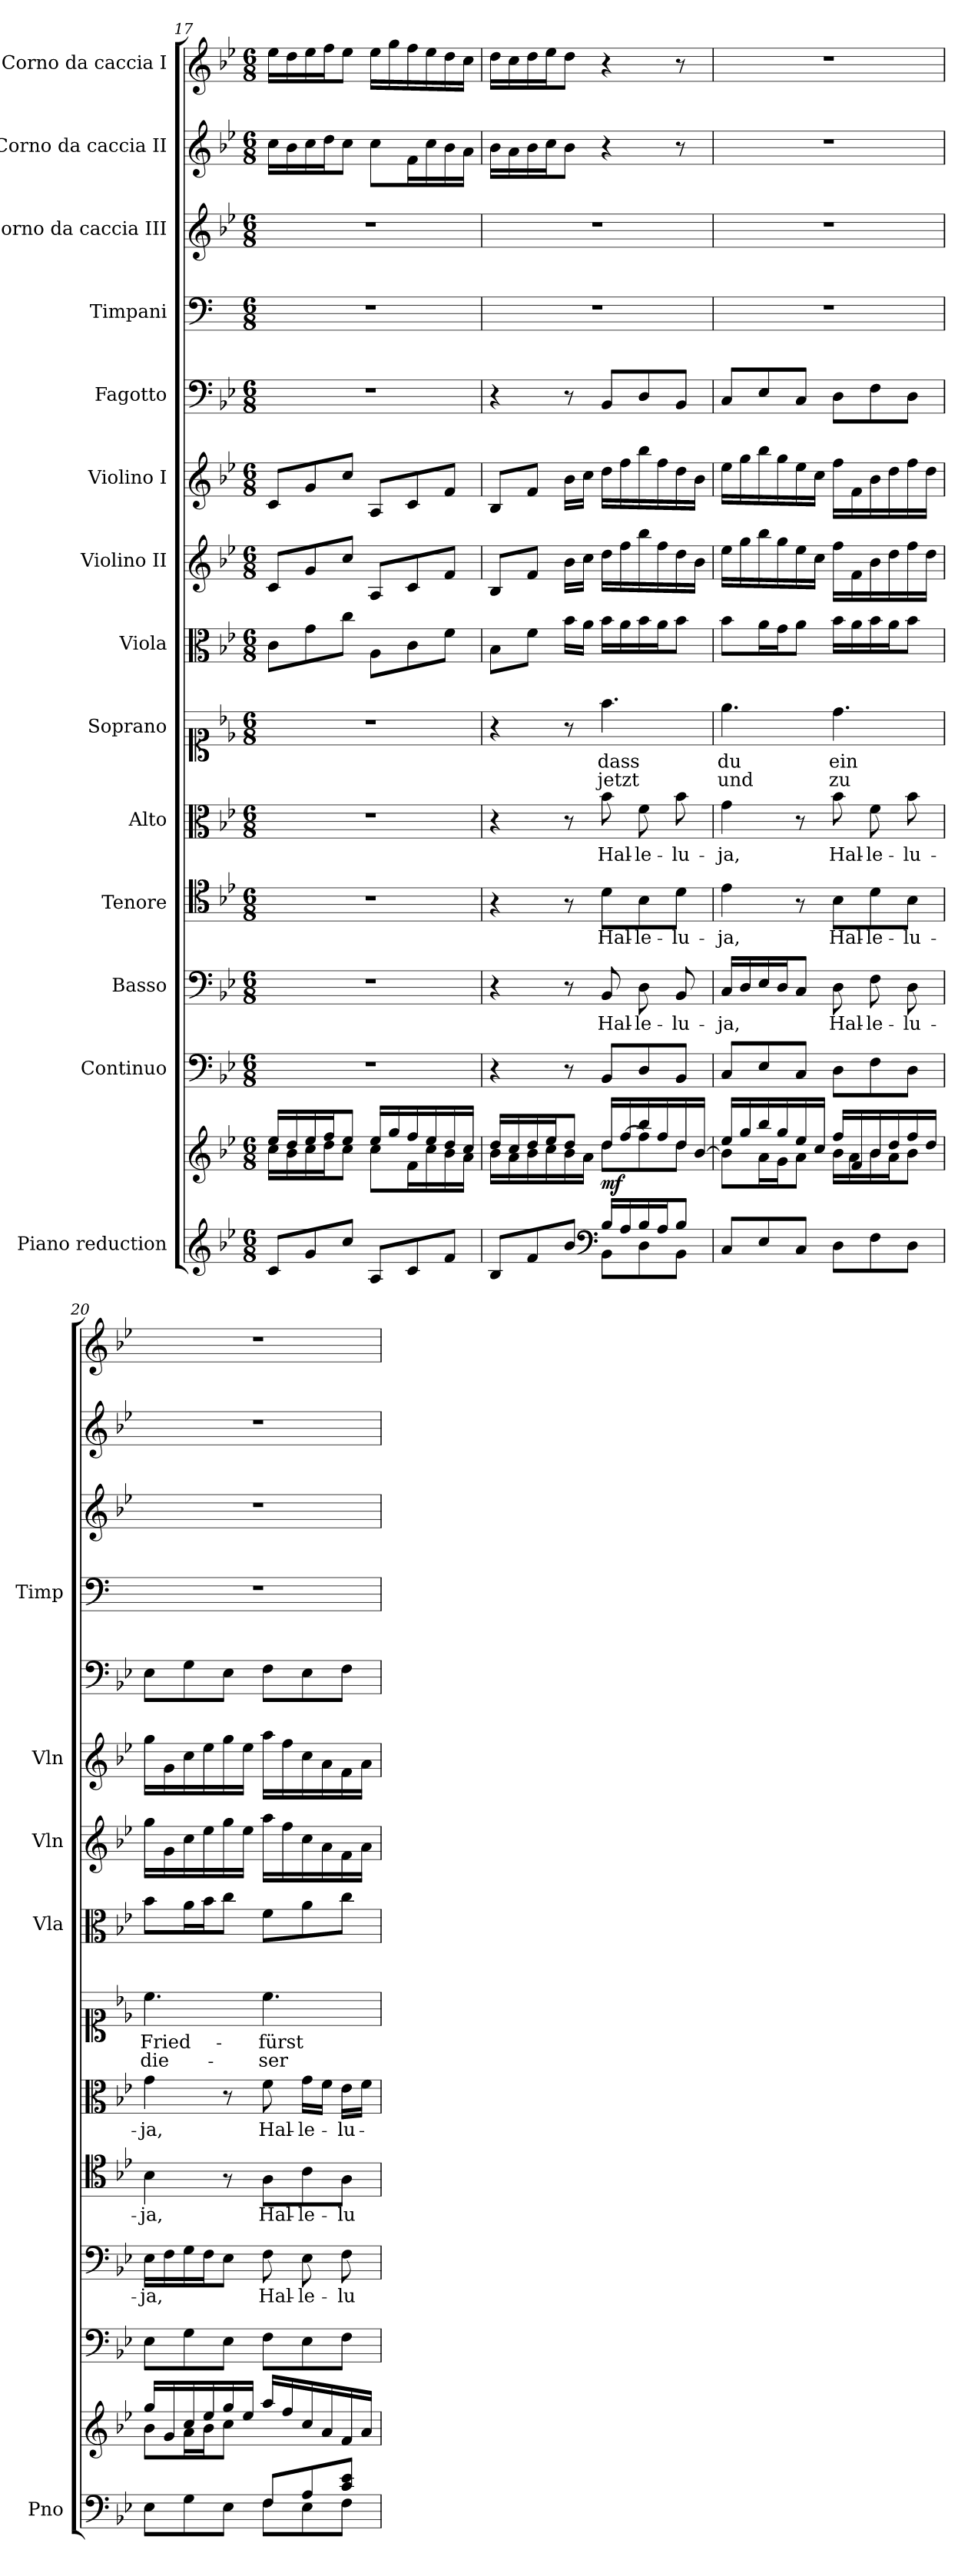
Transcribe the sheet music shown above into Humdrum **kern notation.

**kern	**kern	**dynam	**kern	**kern	**text	**kern	**text	**kern	**text	**kern	**text	**text	**kern	**kern	**kern	**kern	**kern	**kern	**kern	**kern
*part14	*part14	*part14	*part13	*part12	*part12	*part11	*part11	*part10	*part10	*part9	*part9	*part9	*part8	*part7	*part6	*part5	*part4	*part3	*part2	*part1
*staff15	*staff14	*staff14/15	*staff13	*staff12	*staff12	*staff11	*staff11	*staff10	*staff10	*staff9	*staff9	*staff9	*staff8	*staff7	*staff6	*staff5	*staff4	*staff3	*staff2	*staff1
*I"Piano reduction	*	*	*I"Continuo	*I"Basso	*	*I"Tenore	*	*I"Alto	*	*I"Soprano	*	*	*I"Viola	*I"Violino II	*I"Violino I	*I"Fagotto	*I"Timpani	*I"Corno da caccia III	*I"Corno da caccia II	*I"Corno da caccia I
*I'Pno	*	*	*	*	*	*	*	*	*	*	*	*	*I'Vla	*I'Vln	*I'Vln	*	*I'Timp	*	*	*
*clefG2	*clefG2	*	*clefF4	*clefF4	*	*clefC4	*	*clefC3	*	*clefC1	*	*	*clefC3	*clefG2	*clefG2	*clefF4	*clefF4	*clefG2	*clefG2	*clefG2
*	*	*	*	*	*	*	*	*	*	*	*	*	*	*	*	*	*ITrd1c2	*ITrd8c14	*ITrd8c14	*ITrd8c14
*k[b-e-]	*k[b-e-]	*	*k[b-e-]	*k[b-e-]	*	*k[b-e-]	*	*k[b-e-]	*	*k[b-e-]	*	*	*k[b-e-]	*k[b-e-]	*k[b-e-]	*k[b-e-]	*k[b-e-]	*k[b-e-]	*k[b-e-]	*k[b-e-]
*M6/8	*M6/8	*	*M6/8	*M6/8	*	*M6/8	*	*M6/8	*	*M6/8	*	*	*M6/8	*M6/8	*M6/8	*M6/8	*M6/8	*M6/8	*M6/8	*M6/8
=17	=17	=17	=17	=17	=17	=17	=17	=17	=17	=17	=17	=17	=17	=17	=17	=17	=17	=17	=17	=17
*	*^	*	*	*	*	*	*	*	*	*	*	*	*	*	*	*	*	*	*	*
8c/L	16ee-/LL	16cc\LL	.	2.r	2.r	.	2.r	.	2.r	.	2.r	.	.	8c\L	8c/L	8c/L	2.r	2.r	2.r	16c\LL	16e-\LL
.	16dd/	16b-\	.	.	.	.	.	.	.	.	.	.	.	.	.	.	.	.	.	16B-\	16d\
8g/	16ee-/	16cc\	.	.	.	.	.	.	.	.	.	.	.	8g\	8g/	8g/	.	.	.	16c\	16e-\
.	16ff/J	16dd\J	.	.	.	.	.	.	.	.	.	.	.	.	.	.	.	.	.	16d\J	16f\J
8cc/J	8ee-/J	8cc\J	.	.	.	.	.	.	.	.	.	.	.	8cc\J	8cc/J	8cc/J	.	.	.	8c\J	8e-\J
8A/L	16ee-/LL	8cc\L	.	.	.	.	.	.	.	.	.	.	.	8A\L	8A/L	8A/L	.	.	.	8c\L	16e-\LL
.	16gg/	.	.	.	.	.	.	.	.	.	.	.	.	.	.	.	.	.	.	.	16g\
8c/	16ff/	16f\L	.	.	.	.	.	.	.	.	.	.	.	8c\	8c/	8c/	.	.	.	16F\L	16f\
.	16ee-/	16cc\	.	.	.	.	.	.	.	.	.	.	.	.	.	.	.	.	.	16c\	16e-\
8f/J	16dd/	16b-\	.	.	.	.	.	.	.	.	.	.	.	8f\J	8f/J	8f/J	.	.	.	16B-\	16d\
.	16cc/JJ	16a\JJ	.	.	.	.	.	.	.	.	.	.	.	.	.	.	.	.	.	16A\JJ	16c\JJ
!!LO:PB:g=z
=18	=18	=18	=18	=18	=18	=18	=18	=18	=18	=18	=18	=18	=18	=18	=18	=18	=18	=18	=18	=18	=18
*^	*	*	*	*	*	*	*	*	*	*	*	*	*	*	*	*	*	*	*	*	*
8B-/L	4.ryy	16dd/LL	16b-\LL	.	4r	4r	.	4r	.	4r	.	4r	.	.	8B-\L	8B-/L	8B-/L	4r	2.r	2.r	16B-\LL	16d\LL
.	.	16cc/	16a\	.	.	.	.	.	.	.	.	.	.	.	.	.	.	.	.	.	16A\	16c\
8f/	.	16dd/	16b-\	.	.	.	.	.	.	.	.	.	.	.	8f\J	8f/J	8f/J	.	.	.	16B-\	16d\
.	.	16ee-/J	16cc\	.	.	.	.	.	.	.	.	.	.	.	.	.	.	.	.	.	16c\J	16e-\J
8b-/J	.	8dd/J	16b-\	.	8r	8r	.	8r	.	8r	.	8r	.	.	16b-\LL	16b-\LL	16b-\LL	8r	.	.	8B-\J	8d\J
.	.	.	16a\JJ	.	.	.	.	.	.	.	.	.	.	.	16a\JJ	16cc\JJ	16cc\JJ	.	.	.	.	.
*clefF4	*	*	*	*	*	*	*	*	*	*	*	*	*	*	*	*	*	*	*	*	*	*
!	!	!	!	!LO:DY:b	!	!	!LO:LY:b	!	!LO:LY:b	!	!LO:LY:b	!	!LO:LY:b	!LO:LY:b	!	!	!	!	!	!	!	!
16B-/LL	8BB-\L	16dd/LL	8dd\L	mf	8BB-/L	8BB-/	Hal-	8d\L	Hal-	8b-\	Hal-	4.ff\	dass	jetzt	16b-\LL	16dd\LL	16dd\LL	8BB-/L	.	.	4r	4r
16A/	.	[16ff/	.	.	.	.	.	.	.	.	.	.	.	.	16a\	16ff\	16ff\	.	.	.	.	.
!	!	!	!	!	!	!	!LO:LY:b	!	!LO:LY:b	!	!LO:LY:b	!	!	!	!	!	!	!	!	!	!	!
16B-/	8D\	16bb-/	8ff\]	.	8D/	8D\	-le-	8B-\	-le-	8f\	-le-	.	.	.	16b-\	16bb-\	16bb-\	8D/	.	.	.	.
16A/J	.	16ff/	.	.	.	.	.	.	.	.	.	.	.	.	16a\J	16ff\	16ff\	.	.	.	.	.
!	!	!	!	!	!	!	!LO:LY:b	!	!LO:LY:b	!	!LO:LY:b	!	!	!	!	!	!	!	!	!	!	!
8B-/J	8BB-\J	16dd/	8dd\J	.	8BB-/J	8BB-/	-lu-	8d\J	-lu-	8b-\	-lu-	.	.	.	8b-\J	16dd\	16dd\	8BB-/J	.	.	8r	8r
.	.	[16b-/JJ	.	.	.	.	.	.	.	.	.	.	.	.	.	16b-\JJ	16b-\JJ	.	.	.	.	.
*v	*v	*	*	*	*	*	*	*	*	*	*	*	*	*	*	*	*	*	*	*	*	*
=19	=19	=19	=19	=19	=19	=19	=19	=19	=19	=19	=19	=19	=19	=19	=19	=19	=19	=19	=19	=19	=19
!	!	!	!	!	!	!LO:LY:b	!	!LO:LY:b	!	!LO:LY:b	!	!LO:LY:b	!LO:LY:b	!	!	!	!	!	!	!	!
8C/L	16ee-/LL	8b-\L]	.	8C/L	16C/LL	-ja,	4e-\	-ja,	4g\	-ja,	4.ee-\	du	und	8b-\L	16ee-\LL	16ee-\LL	8C/L	2.r	2.r	2.r	2.r
.	16gg/	.	.	.	16D/	.	.	.	.	.	.	.	.	.	16gg\	16gg\	.	.	.	.	.
8E-/	16bb-/	16a\L	.	8E-/	16E-/	.	.	.	.	.	.	.	.	16a\L	16bb-\	16bb-\	8E-/	.	.	.	.
.	16gg/	16g\J	.	.	16D/J	.	.	.	.	.	.	.	.	16g\J	16gg\	16gg\	.	.	.	.	.
8C/J	16ee-/	8a\J	.	8C/J	8C/J	.	8r	.	8r	.	.	.	.	8a\J	16ee-\	16ee-\	8C/J	.	.	.	.
.	16cc/JJ	.	.	.	.	.	.	.	.	.	.	.	.	.	16cc\JJ	16cc\JJ	.	.	.	.	.
!	!	!	!	!	!	!LO:LY:b	!	!LO:LY:b	!	!LO:LY:b	!	!LO:LY:b	!LO:LY:b	!	!	!	!	!	!	!	!
8D\L	16ff/LL	16b-\LL	.	8D\L	8D\	Hal-	8B-\L	Hal-	8b-\	Hal-	4.dd\	ein	zu	16b-\LL	16ff\LL	16ff\LL	8D\L	.	.	.	.
.	16f/	16a\	.	.	.	.	.	.	.	.	.	.	.	16a\	16f\	16f\	.	.	.	.	.
!	!	!	!	!	!	!LO:LY:b	!	!LO:LY:b	!	!LO:LY:b	!	!	!	!	!	!	!	!	!	!	!
8F\	16b-/	16b-\	.	8F\	8F\	-le-	8d\	-le-	8f\	-le-	.	.	.	16b-\	16b-\	16b-\	8F\	.	.	.	.
.	16dd/	16a\J	.	.	.	.	.	.	.	.	.	.	.	16a\J	16dd\	16dd\	.	.	.	.	.
!	!	!	!	!	!	!LO:LY:b	!	!LO:LY:b	!	!LO:LY:b	!	!	!	!	!	!	!	!	!	!	!
8D\J	16ff/	8b-\J	.	8D\J	8D\	-lu-	8B-\J	-lu-	8b-\	-lu-	.	.	.	8b-\J	16ff\	16ff\	8D\J	.	.	.	.
.	16dd/JJ	.	.	.	.	.	.	.	.	.	.	.	.	.	16dd\JJ	16dd\JJ	.	.	.	.	.
=20	=20	=20	=20	=20	=20	=20	=20	=20	=20	=20	=20	=20	=20	=20	=20	=20	=20	=20	=20	=20	=20
*^	*	*	*	*	*	*	*	*	*	*	*	*	*	*	*	*	*	*	*	*	*
!	!	!	!	!	!	!	!LO:LY:b	!	!LO:LY:b	!	!LO:LY:b	!	!LO:LY:b	!LO:LY:b	!	!	!	!	!	!	!	!
4.ryy	8E-\L	16gg/LL	8b-\L	.	8E-\L	16E-\LL	-ja,	4B-\	-ja,	4g\	-ja,	4.cc\	Fried-	die-	8b-\L	16gg\LL	16gg\LL	8E-\L	2.r	2.r	2.r	2.r
.	.	16g/	.	.	.	16F\	.	.	.	.	.	.	.	.	.	16g\	16g\	.	.	.	.	.
.	8G\	16cc/	16a\L	.	8G\	16G\	.	.	.	.	.	.	.	.	16a\L	16cc\	16cc\	8G\	.	.	.	.
.	.	16ee-/	16b-\J	.	.	16F\J	.	.	.	.	.	.	.	.	16b-\J	16ee-\	16ee-\	.	.	.	.	.
.	8E-\J	16gg/	8cc\J	.	8E-\J	8E-\J	.	8r	.	8r	.	.	.	.	8cc\J	16gg\	16gg\	8E-\J	.	.	.	.
.	.	16ee-/JJ	.	.	.	.	.	.	.	.	.	.	.	.	.	16ee-\JJ	16ee-\JJ	.	.	.	.	.
!	!	!	!	!	!	!	!LO:LY:b	!	!LO:LY:b	!	!LO:LY:b	!	!LO:LY:b	!LO:LY:b	!	!	!	!	!	!	!	!
8F/L	8F\L	16aa/LL	4.ryy	.	8F\L	8F\	Hal-	8A\L	Hal-	8f\	Hal-	4.cc\	-fürst	-ser	8f\L	16aa\LL	16aa\LL	8F\L	.	.	.	.
.	.	16ff/	.	.	.	.	.	.	.	.	.	.	.	.	.	16ff\	16ff\	.	.	.	.	.
!	!	!	!	!	!	!	!LO:LY:b	!	!LO:LY:b	!	!LO:LY:b	!	!	!	!	!	!	!	!	!	!	!
8A/	8E-\	16cc/	.	.	8E-\	8E-\	-le-	8c\	-le-	16g\LL	-le-	.	.	.	8a\	16cc\	16cc\	8E-\	.	.	.	.
.	.	16a/	.	.	.	.	.	.	.	16f\JJ	.	.	.	.	.	16a\	16a\	.	.	.	.	.
!	!	!	!	!	!	!	!LO:LY:b	!	!LO:LY:b	!	!LO:LY:b	!	!	!	!	!	!	!	!	!	!	!
8c/ 8e-/J	8F\J	16f/	.	.	8F\J	8F\	-lu-	8A\J	-lu-	16e-\LL	-lu-	.	.	.	8cc\J	16f\	16f\	8F\J	.	.	.	.
.	.	16a/JJ	.	.	.	.	.	.	.	16f\JJ	.	.	.	.	.	16a\JJ	16a\JJ	.	.	.	.	.
*v	*v	*	*	*	*	*	*	*	*	*	*	*	*	*	*	*	*	*	*	*	*	*
*	*v	*v	*	*	*	*	*	*	*	*	*	*	*	*	*	*	*	*	*	*	*
=	=	=	=	=	=	=	=	=	=	=	=	=	=	=	=	=	=	=	=	=
*-	*-	*-	*-	*-	*-	*-	*-	*-	*-	*-	*-	*-	*-	*-	*-	*-	*-	*-	*-	*-
